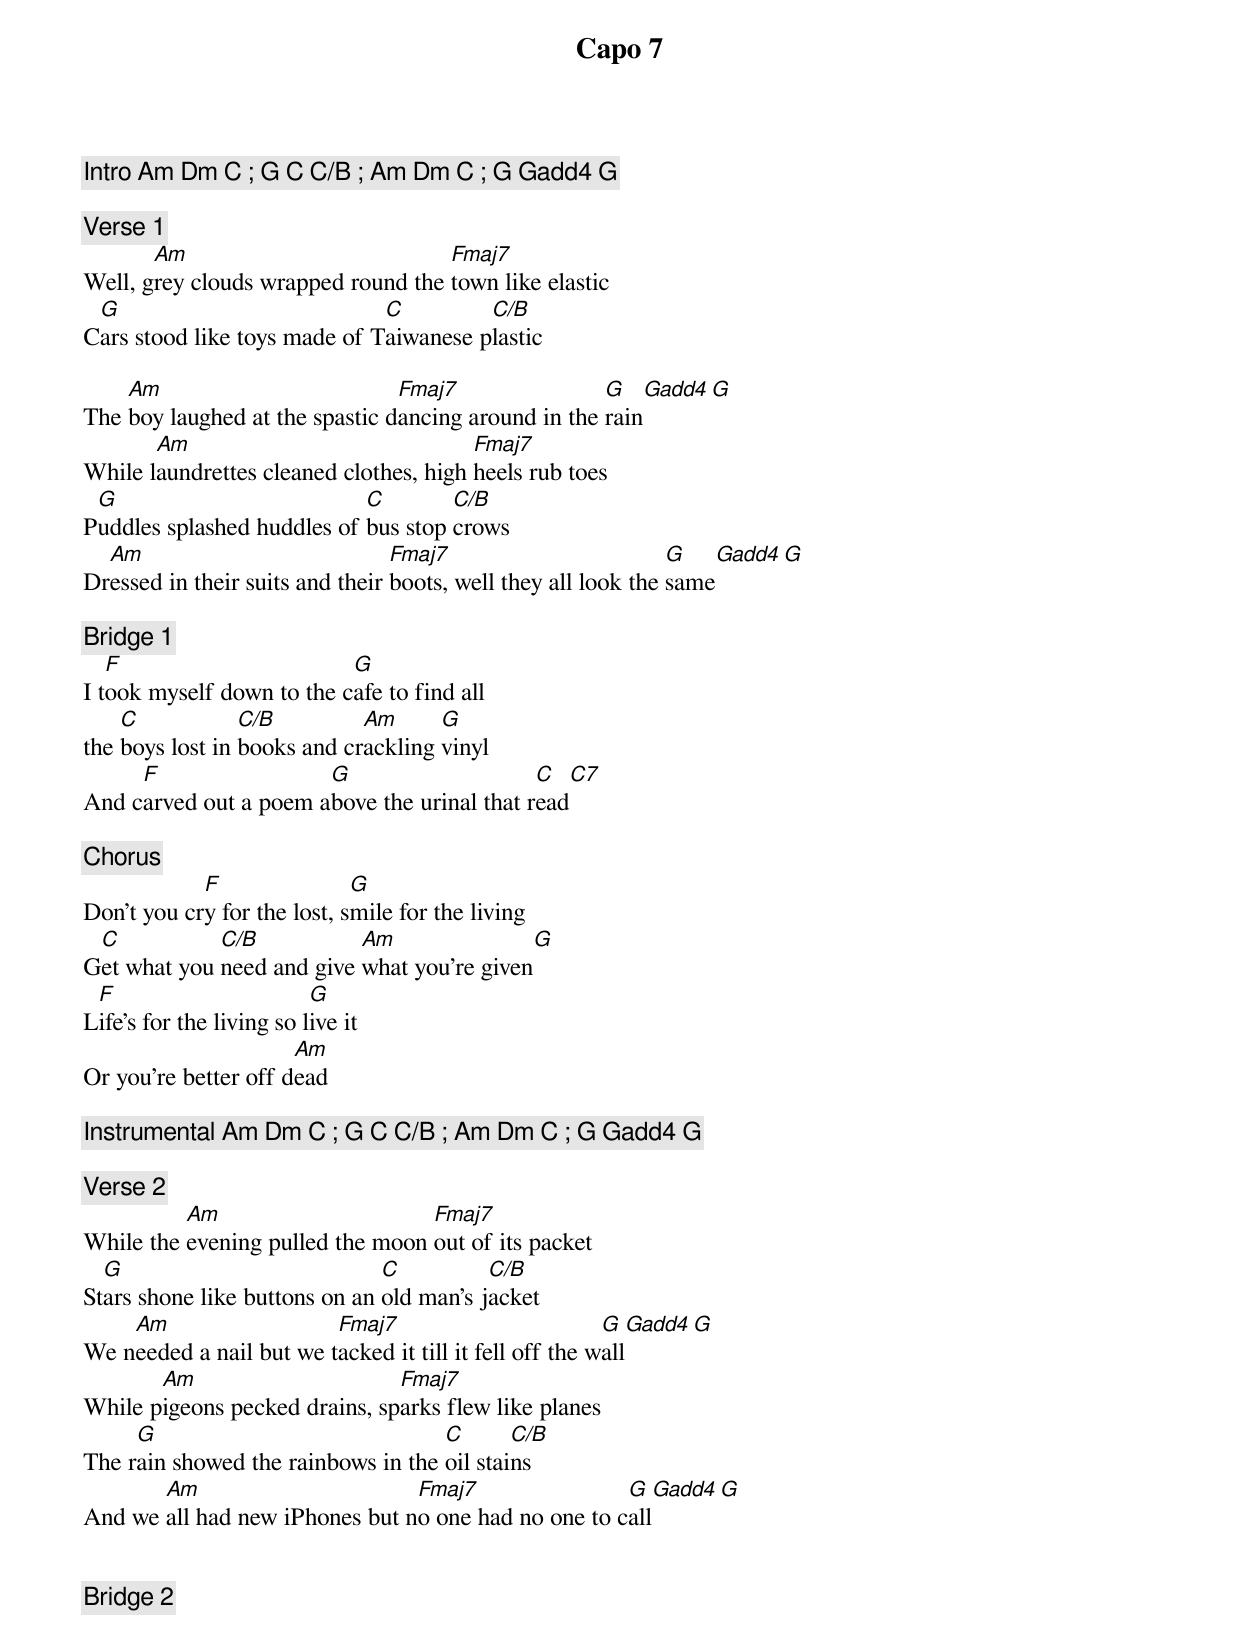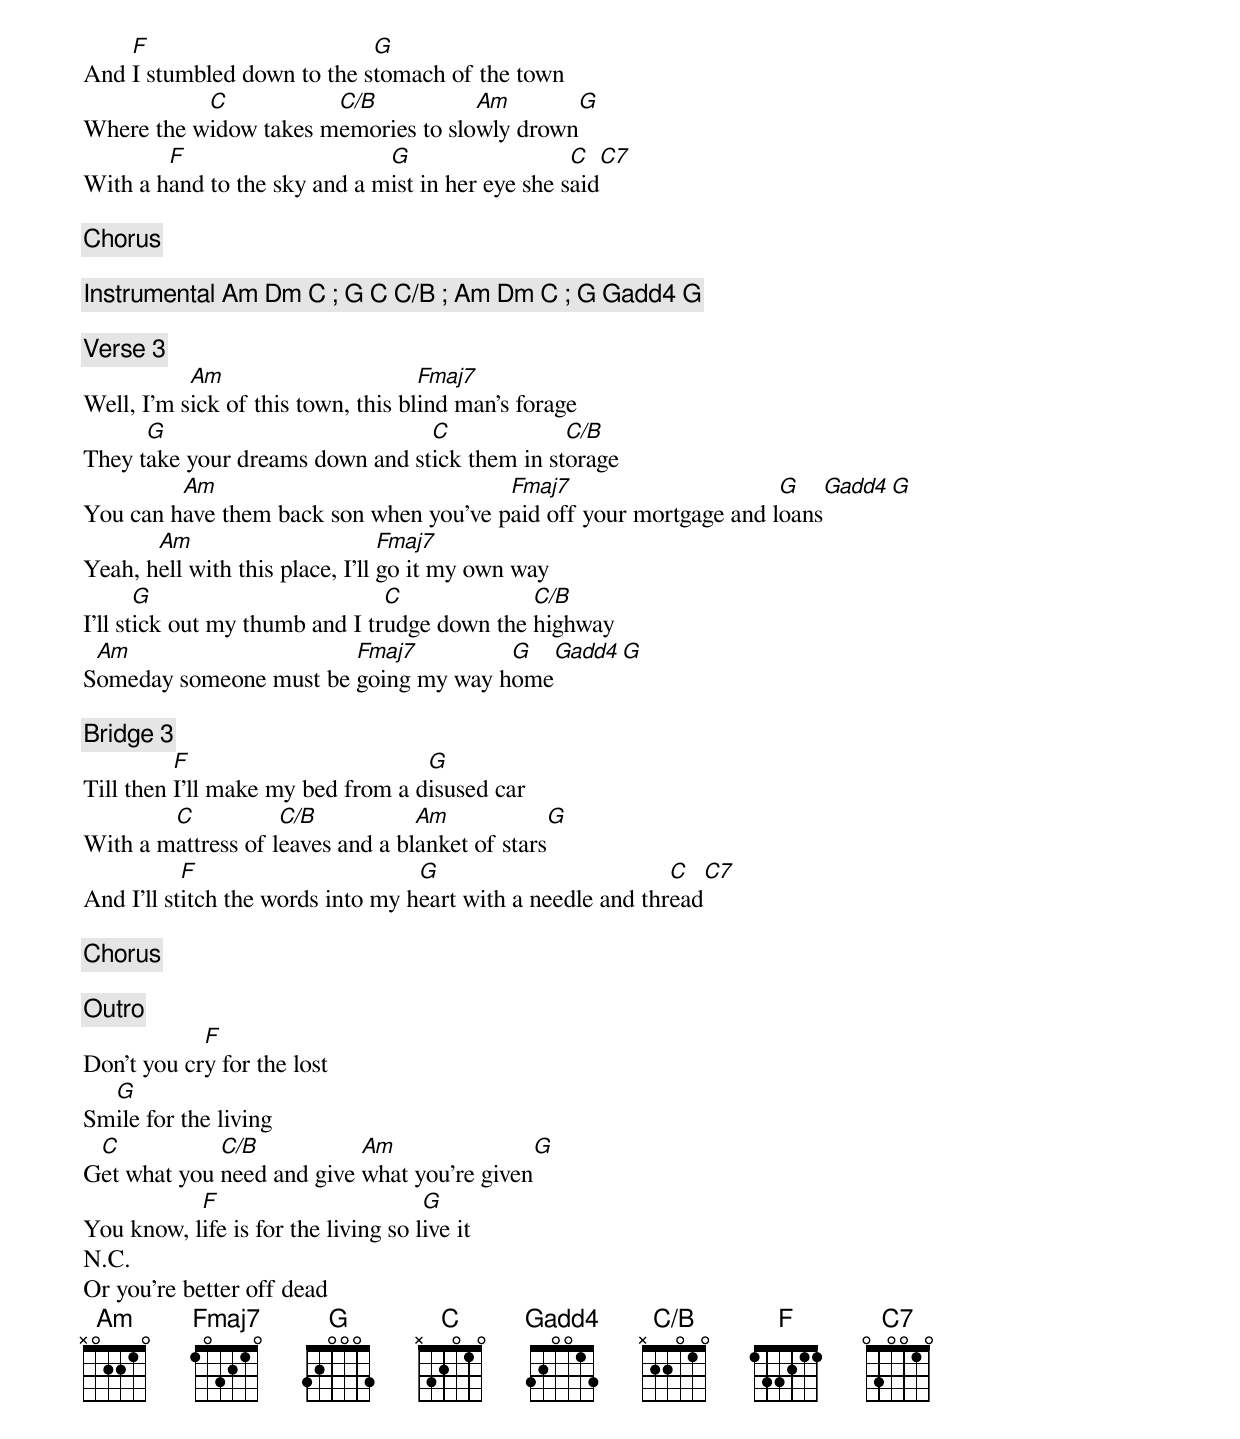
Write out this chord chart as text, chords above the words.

Capo 7
[Intro] Am Dm C ; G C C/B ; Am Dm C ; G Gadd4 G

[Verse 1]
       Am                           Fmaj7
Well, grey clouds wrapped round the town like elastic
 G                            C         C/B
Cars stood like toys made of Taiwanese plastic
C/B   x22010
Em7   020030
Gadd4 320013
Fmaj7 103210
C7    030010

    Am                          Fmaj7                G    Gadd4  G
The boy laughed at the spastic dancing around in the rain
       Am                               Fmaj7
While laundrettes cleaned clothes, high heels rub toes
 G                          C        C/B
Puddles splashed huddles of bus stop crows
  Am                             Fmaj7                         G    Gadd4  G
Dressed in their suits and their boots, well they all look the same

[Bridge 1]
   F                       G
I took myself down to the cafe to find all
    C            C/B         Am      G
the boys lost in books and crackling vinyl
     F                 G                     C    C7
And carved out a poem above the urinal that read

[Chorus]
            F                G
Don't you cry for the lost, smile for the living
 C           C/B           Am                G
Get what you need and give what you're given
 F                        G
Life's for the living so live it
                      Am
Or you're better off dead

[Instrumental] Am Dm C ; G C C/B ; Am Dm C ; G Gadd4 G

[Verse 2]
          Am                      Fmaj7
While the evening pulled the moon out of its packet
  G                            C          C/B
Stars shone like buttons on an old man's jacket
    Am                   Fmaj7                          G   Gadd4  G
We needed a nail but we tacked it till it fell off the wall
       Am                      Fmaj7
While pigeons pecked drains, sparks flew like planes
     G                              C       C/B
The rain showed the rainbows in the oil stains
       Am                       Fmaj7                G   Gadd4  G
And we all had new iPhones but no one had no one to call


[Bridge 2]
    F                       G
And I stumbled down to the stomach of the town
           C           C/B           Am        G
Where the widow takes memories to slowly drown
        F                     G                   C    C7
With a hand to the sky and a mist in her eye she said

[Chorus]

[Instrumental] Am Dm C ; G C C/B ; Am Dm C ; G Gadd4 G

[Verse 3]
           Am                       Fmaj7
Well, I'm sick of this town, this blind man's forage
      G                          C             C/B
They take your dreams down and stick them in storage
         Am                             Fmaj7                      G    Gadd4  G
You can have them back son when you've paid off your mortgage and loans
       Am                        Fmaj7
Yeah, hell with this place, I'll go it my own way
       G                        C             C/B
I'll stick out my thumb and I trudge down the highway
 Am                     Fmaj7         G    Gadd4  G
Someday someone must be going my way home

[Bridge 3]
          F                        G
Till then I'll make my bed from a disused car
        C           C/B           Am             G
With a mattress of leaves and a blanket of stars
           F                       G                         C    C7
And I'll stitch the words into my heart with a needle and thread

[Chorus]

[Outro]
            F
Don't you cry for the lost
  G
Smile for the living
 C           C/B           Am                G
Get what you need and give what you're given
           F                         G
You know, life is for the living so live it
N.C.
Or you're better off dead
